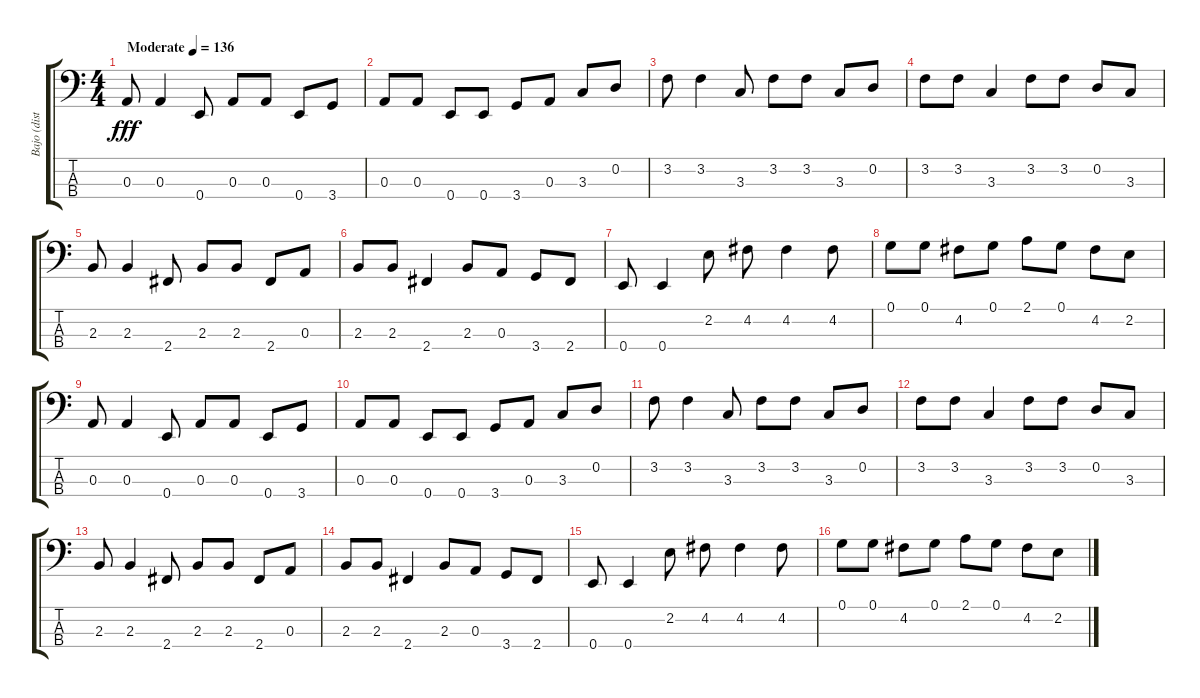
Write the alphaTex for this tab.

\track ("Bajo (dist)" "Bajo (dist") {instrument distortionguitar}
\staff {score tabs}
\tuning (G2 D2 A1 E1) {hide}
\ts (4 4)
\tempo (136 "Moderate")
\clef f4
\ks c
0.3.8{dy fff instrument distortionguitar} 0.3.4 0.4.8 0.3.8 0.3.8 0.4.8 3.4.8 |
0.3.8 0.3.8 0.4.8 0.4.8 3.4.8 0.3.8 3.3.8 0.2.8 |
3.2.8 3.2.4 3.3.8 3.2.8 3.2.8 3.3.8 0.2.8 |
3.2.8 3.2.8 3.3.4 3.2.8 3.2.8 0.2.8 3.3.8 |
2.3.8 2.3.4 2.4.8 2.3.8 2.3.8 2.4.8 0.3.8 |
2.3.8 2.3.8 2.4.4 2.3.8 0.3.8 3.4.8 2.4.8 |
0.4.8 0.4.4 2.2.8 4.2.8 4.2.4 4.2.8 |
0.1.8 0.1.8 4.2.8 0.1.8 2.1.8 0.1.8 4.2.8 2.2.8 |
0.3.8 0.3.4 0.4.8 0.3.8 0.3.8 0.4.8 3.4.8 |
0.3.8 0.3.8 0.4.8 0.4.8 3.4.8 0.3.8 3.3.8 0.2.8 |
3.2.8 3.2.4 3.3.8 3.2.8 3.2.8 3.3.8 0.2.8 |
3.2.8 3.2.8 3.3.4 3.2.8 3.2.8 0.2.8 3.3.8 |
2.3.8 2.3.4 2.4.8 2.3.8 2.3.8 2.4.8 0.3.8 |
2.3.8 2.3.8 2.4.4 2.3.8 0.3.8 3.4.8 2.4.8 |
0.4.8 0.4.4 2.2.8 4.2.8 4.2.4 4.2.8 |
0.1.8 0.1.8 4.2.8 0.1.8 2.1.8 0.1.8 4.2.8 2.2.8
